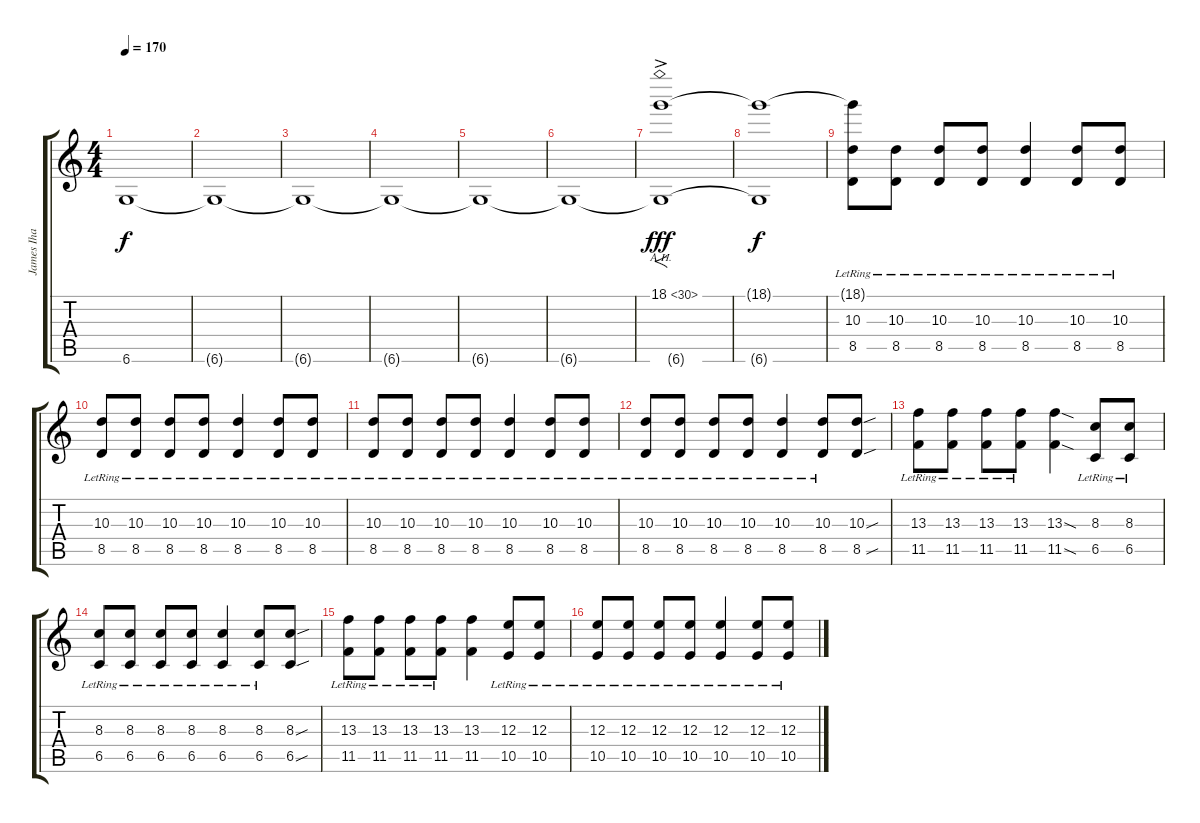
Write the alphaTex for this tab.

\track ("James Iha - Rythm Guitar" "James Iha ") {instrument acousticguitarnylon}
\staff {score tabs}
\tuning (Db4 Ab3 E3 B2 Gb2 Db2) {hide}
\ts (4 4)
\tempo 170
\clef g2
\ks c
6.6{t}.1{dy f volume 7} |
6.6{t}.1{volume 7} |
6.6{t}.1{volume 8} |
6.6{t}.1{volume 9 instrument electricguitarjazz} |
6.6{t}.1{volume 9} |
6.6{t}.1{volume 10} |
(18.1{ah 12 ac} 6.6{t}).1{f dy fff volume 4 instrument pad1newage} |
(18.1{t} 6.6{t}).1{dy f volume 12} |
(18.1{t} 10.3{lr} 8.5{lr}).8{volume 8 instrument distortionguitar} (10.3{lr} 8.5{lr}).8 (10.3{lr} 8.5{lr}).8 (10.3{lr} 8.5{lr}).8 (10.3{lr} 8.5{lr}).4 (10.3{lr} 8.5{lr}).8 (10.3{lr} 8.5{lr}).8 |
(10.3{lr} 8.5{lr}).8 (10.3{lr} 8.5{lr}).8 (10.3{lr} 8.5{lr}).8 (10.3{lr} 8.5{lr}).8 (10.3{lr} 8.5{lr}).4 (10.3{lr} 8.5{lr}).8 (10.3{lr} 8.5{lr}).8 |
(10.3{lr} 8.5{lr}).8 (10.3{lr} 8.5{lr}).8 (10.3{lr} 8.5{lr}).8 (10.3{lr} 8.5{lr}).8 (10.3{lr} 8.5{lr}).4 (10.3{lr} 8.5{lr}).8 (10.3{lr} 8.5{lr}).8 |
(10.3{lr} 8.5{lr}).8 (10.3{lr} 8.5{lr}).8 (10.3{lr} 8.5{lr}).8 (10.3{lr} 8.5{lr}).8 (10.3{lr} 8.5{lr}).4 (10.3{lr} 8.5{lr}).8 (10.3{sou} 8.5{sou}).8 |
(13.3{lr} 11.5{lr}).8 (13.3{lr} 11.5{lr}).8 (13.3{lr} 11.5{lr}).8 (13.3{lr} 11.5{lr}).8 (13.3{sod} 11.5{sod}).4 (8.3{lr} 6.5{lr}).8 (8.3{lr} 6.5{lr}).8 |
(8.3{lr} 6.5{lr}).8 (8.3{lr} 6.5{lr}).8 (8.3{lr} 6.5{lr}).8 (8.3{lr} 6.5{lr}).8 (8.3{lr} 6.5{lr}).4 (8.3{lr} 6.5{lr}).8 (8.3{sou} 6.5{sou}).8 |
(13.3{lr} 11.5{lr}).8 (13.3{lr} 11.5{lr}).8 (13.3{lr} 11.5{lr}).8 (13.3{lr} 11.5{lr}).8 (13.3 11.5).4 (12.3{lr} 10.5{lr}).8 (12.3{lr} 10.5{lr}).8 |
(12.3{lr} 10.5{lr}).8 (12.3{lr} 10.5{lr}).8 (12.3{lr} 10.5{lr}).8 (12.3{lr} 10.5{lr}).8 (12.3{lr} 10.5{lr}).4 (12.3{lr} 10.5{lr}).8 (12.3{lr} 10.5{lr}).8
